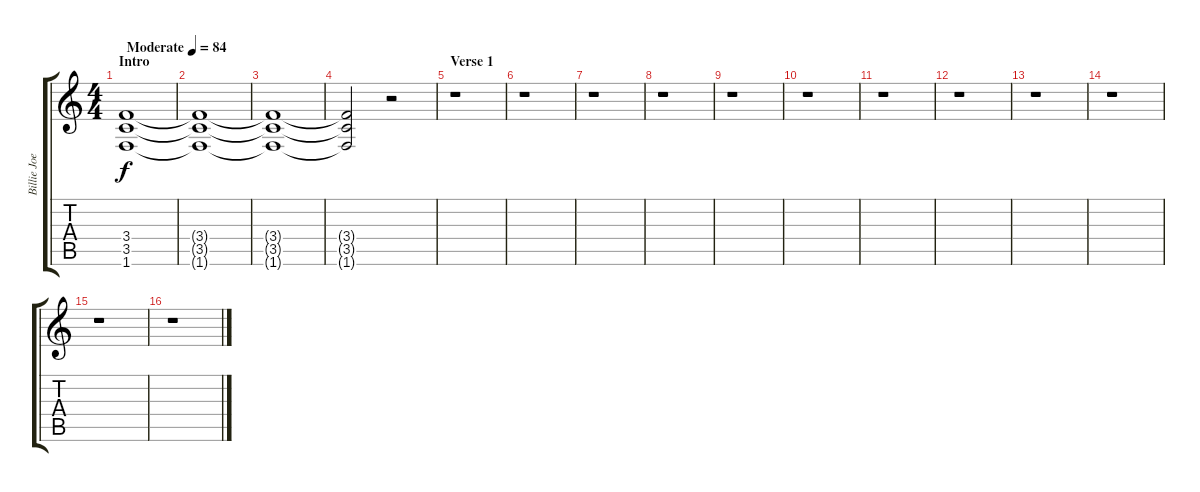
\track ("Billie Joe Amrstrong - Rhythm 2" "Billie Joe") {instrument distortionguitar}
\staff {score tabs}
\tuning (E4 B3 G3 D3 A2 E2) {hide}
\ts (4 4)
\section ("" "Intro")
\tempo (84 "Moderate")
\clef g2
\ks c
(3.4 3.5 1.6).1{dy f instrument distortionguitar} |
(3.4{t} 3.5{t} 1.6{t}).1 |
(3.4{t} 3.5{t} 1.6{t}).1 |
(3.4{t} 3.5{t} 1.6{t}).2 r.2 |
\section ("" "Verse 1")
r.1 |
r.1 |
r.1 |
r.1 |
r.1 |
r.1 |
r.1 |
r.1 |
r.1 |
r.1 |
r.1 |
r.1
